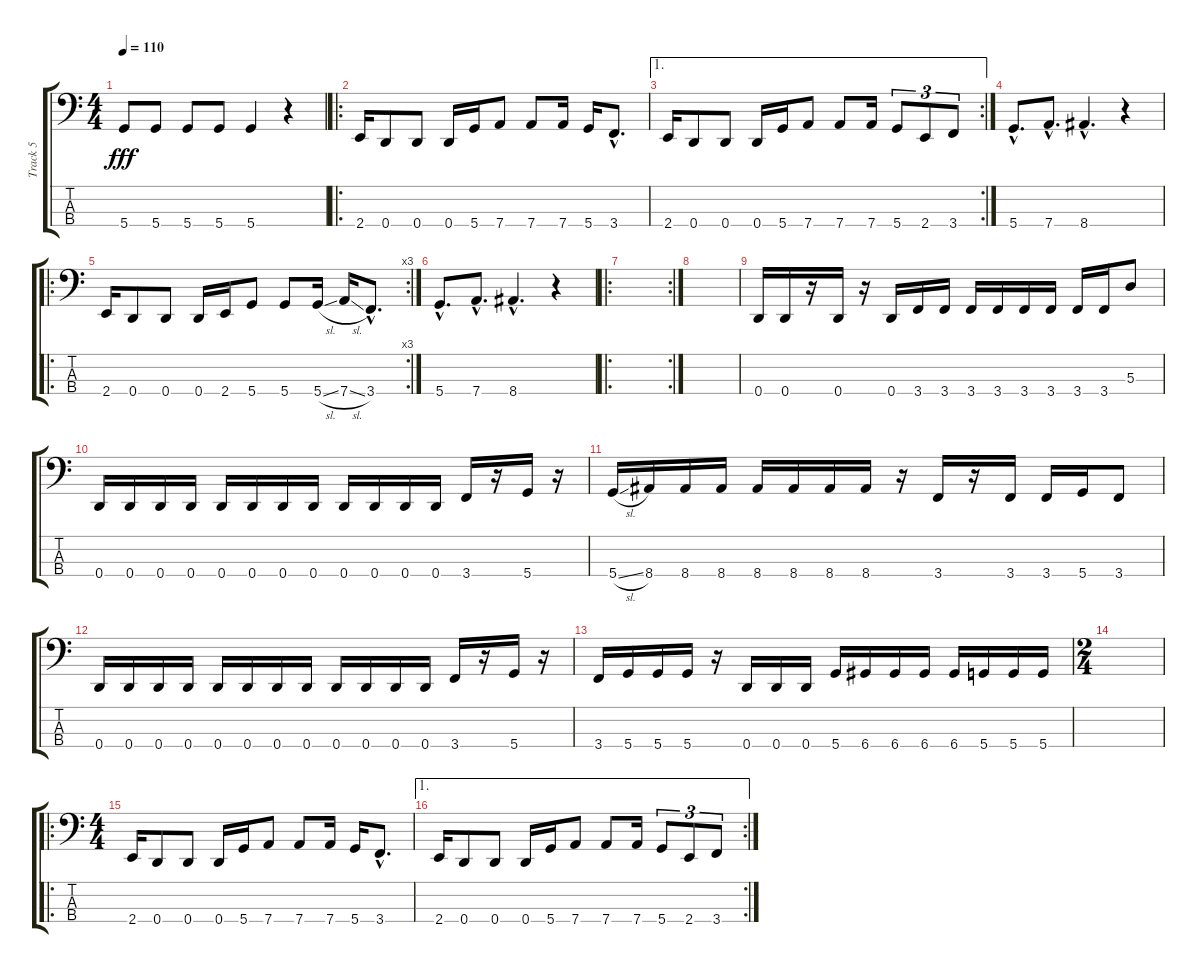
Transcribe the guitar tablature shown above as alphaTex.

\track ("Track 5" "Track 5") {instrument synthbass1}
\staff {score tabs}
\tuning (G2 D2 A1 D1) {hide}
\ts (4 4)
\tempo 110
\clef f4
\ks c
5.4.8{dy fff instrument synthbass1} 5.4.8 5.4.8 5.4.8 5.4.4 r.4 |
\ro
2.4.16 0.4.8 0.4.8 0.4.16 5.4.16 7.4.8 7.4.8 7.4.16 5.4.16 3.4{hac}.8{d} |
\ae 1
\rc 2
2.4.16 0.4.8 0.4.8 0.4.16 5.4.16 7.4.8 7.4.8 7.4.16 5.4.8{tu (3 2)} 2.4.8{tu (3 2)} 3.4.8{tu (3 2)} |
5.4{hac}.8{d} 7.4{hac}.8{d} 8.4{hac}.4{d} r.4 |
\ro
\rc 3
2.4.16 0.4.8 0.4.8 0.4.16 2.4.16 5.4.8 5.4.8 5.4{sl}.16 7.4{sl}.16 3.4{hac}.8{d} |
5.4{hac}.8{d} 7.4{hac}.8{d} 8.4{hac}.4{d} r.4 |
\ro
\rc 2
|
|
0.4.16 0.4.16 r.16 0.4.16 r.16 0.4.16 3.4.16 3.4.16 3.4.16 3.4.16 3.4.16 3.4.16 3.4.16 3.4.16 5.3.8 |
0.4.16 0.4.16 0.4.16 0.4.16 0.4.16 0.4.16 0.4.16 0.4.16 0.4.16 0.4.16 0.4.16 0.4.16 3.4.16 r.16 5.4.16 r.16 |
5.4{sl}.16 8.4.16 8.4.16 8.4.16 8.4.16 8.4.16 8.4.16 8.4.16 r.16 3.4.16 r.16 3.4.16 3.4.16 5.4.16 3.4.8 |
0.4.16 0.4.16 0.4.16 0.4.16 0.4.16 0.4.16 0.4.16 0.4.16 0.4.16 0.4.16 0.4.16 0.4.16 3.4.16 r.16 5.4.16 r.16 |
3.4.16 5.4.16 5.4.16 5.4.16 r.16 0.4.16 0.4.16 0.4.16 5.4.16 6.4.16 6.4.16 6.4.16 6.4.16 5.4.16 5.4.16 5.4.16 |
\ts (2 4)
|
\ro
\ts (4 4)
2.4.16 0.4.8 0.4.8 0.4.16 5.4.16 7.4.8 7.4.8 7.4.16 5.4.16 3.4{hac}.8{d} |
\ae 1
\rc 2
2.4.16 0.4.8 0.4.8 0.4.16 5.4.16 7.4.8 7.4.8 7.4.16 5.4.8{tu (3 2)} 2.4.8{tu (3 2)} 3.4.8{tu (3 2)}
